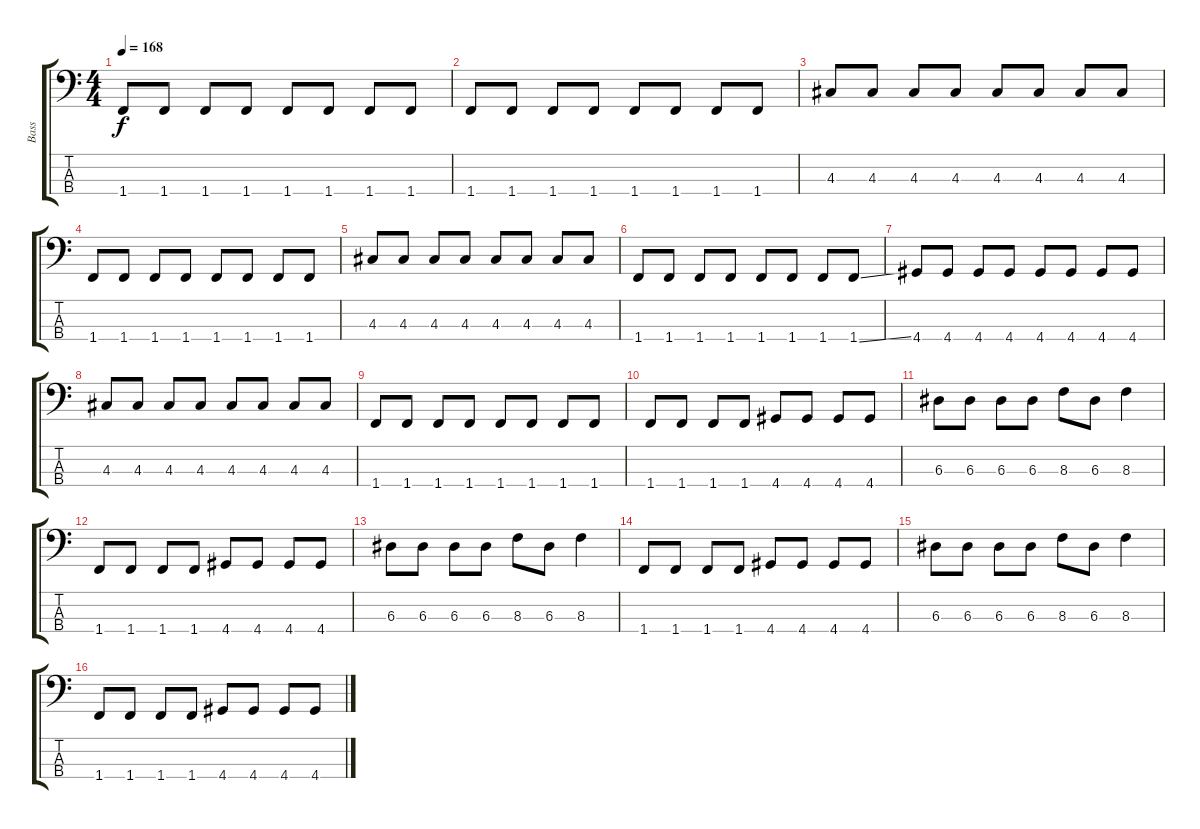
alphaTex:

\track ("Bass" "Bass") {instrument electricbassfinger}
\staff {score tabs}
\tuning (G2 D2 A1 E1) {hide}
\ts (4 4)
\tempo 168
\clef f4
\ks c
1.4.8{dy f} 1.4.8 1.4.8 1.4.8 1.4.8 1.4.8 1.4.8 1.4.8 |
1.4.8 1.4.8 1.4.8 1.4.8 1.4.8 1.4.8 1.4.8 1.4.8 |
4.3.8 4.3.8 4.3.8 4.3.8 4.3.8 4.3.8 4.3.8 4.3.8 |
1.4.8 1.4.8 1.4.8 1.4.8 1.4.8 1.4.8 1.4.8 1.4.8 |
4.3.8 4.3.8 4.3.8 4.3.8 4.3.8 4.3.8 4.3.8 4.3.8 |
1.4.8 1.4.8 1.4.8 1.4.8 1.4.8 1.4.8 1.4.8 1.4{ss}.8 |
4.4.8 4.4.8 4.4.8 4.4.8 4.4.8 4.4.8 4.4.8 4.4.8 |
4.3.8 4.3.8 4.3.8 4.3.8 4.3.8 4.3.8 4.3.8 4.3.8 |
1.4.8 1.4.8 1.4.8 1.4.8 1.4.8 1.4.8 1.4.8 1.4.8 |
1.4.8 1.4.8 1.4.8 1.4.8 4.4.8 4.4.8 4.4.8 4.4.8 |
6.3.8 6.3.8 6.3.8 6.3.8 8.3.8 6.3.8 8.3.4 |
1.4.8 1.4.8 1.4.8 1.4.8 4.4.8 4.4.8 4.4.8 4.4.8 |
6.3.8 6.3.8 6.3.8 6.3.8 8.3.8 6.3.8 8.3.4 |
1.4.8 1.4.8 1.4.8 1.4.8 4.4.8 4.4.8 4.4.8 4.4.8 |
6.3.8 6.3.8 6.3.8 6.3.8 8.3.8 6.3.8 8.3.4 |
1.4.8 1.4.8 1.4.8 1.4.8 4.4.8 4.4.8 4.4.8 4.4.8
